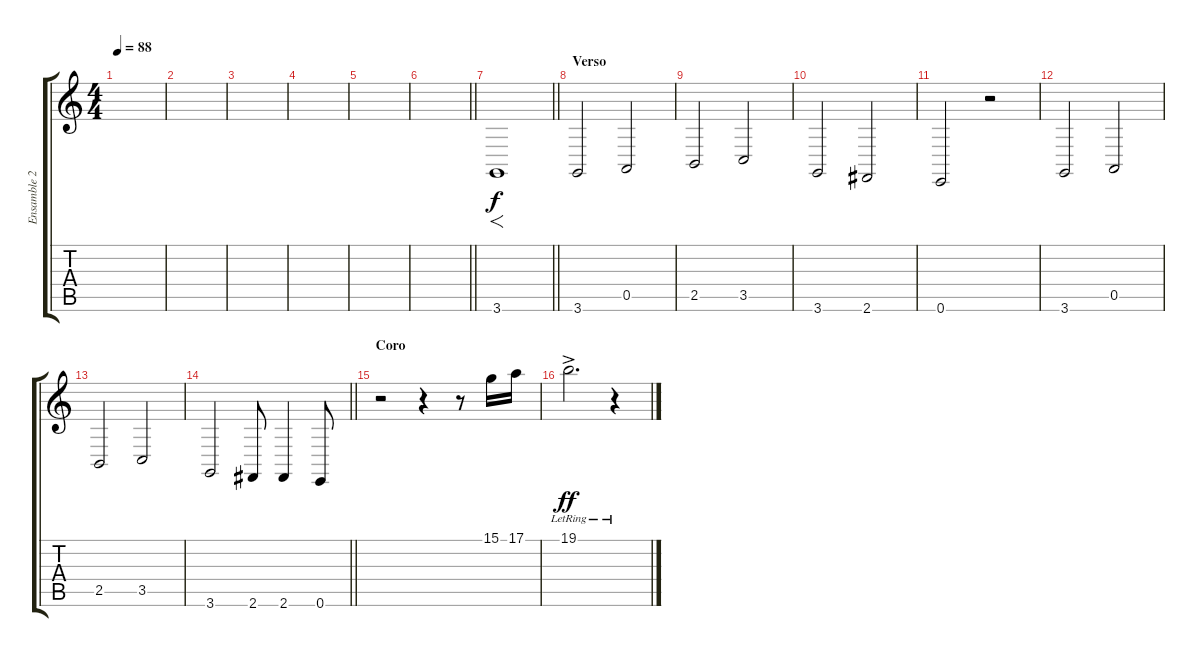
\track ("Ensamble 2" "Ensamble 2") {instrument stringensemble1}
\staff {score tabs}
\tuning (E4 B3 G3 D3 A2 E2) {hide}
\ts (4 4)
\tempo 88
\clef g2
\ks c
|
|
|
|
|
\barLineRight lightlight
|
\barLineRight lightlight
3.6.1{f} |
\section ("" "Verso")
3.6.2{volume 14} 0.5.2 |
2.5.2 3.5.2 |
3.6.2 2.6.2 |
0.6.2 r.2 |
3.6.2 0.5.2 |
2.5.2 3.5.2 |
\barLineRight lightlight
3.6.2 2.6.8 2.6.4 0.6.8 |
\section ("" "Coro ")
r.2{volume 8} r.4 r.8 15.1.16 17.1.16 |
19.1{ac lr}.2{d dy ff} r.4
